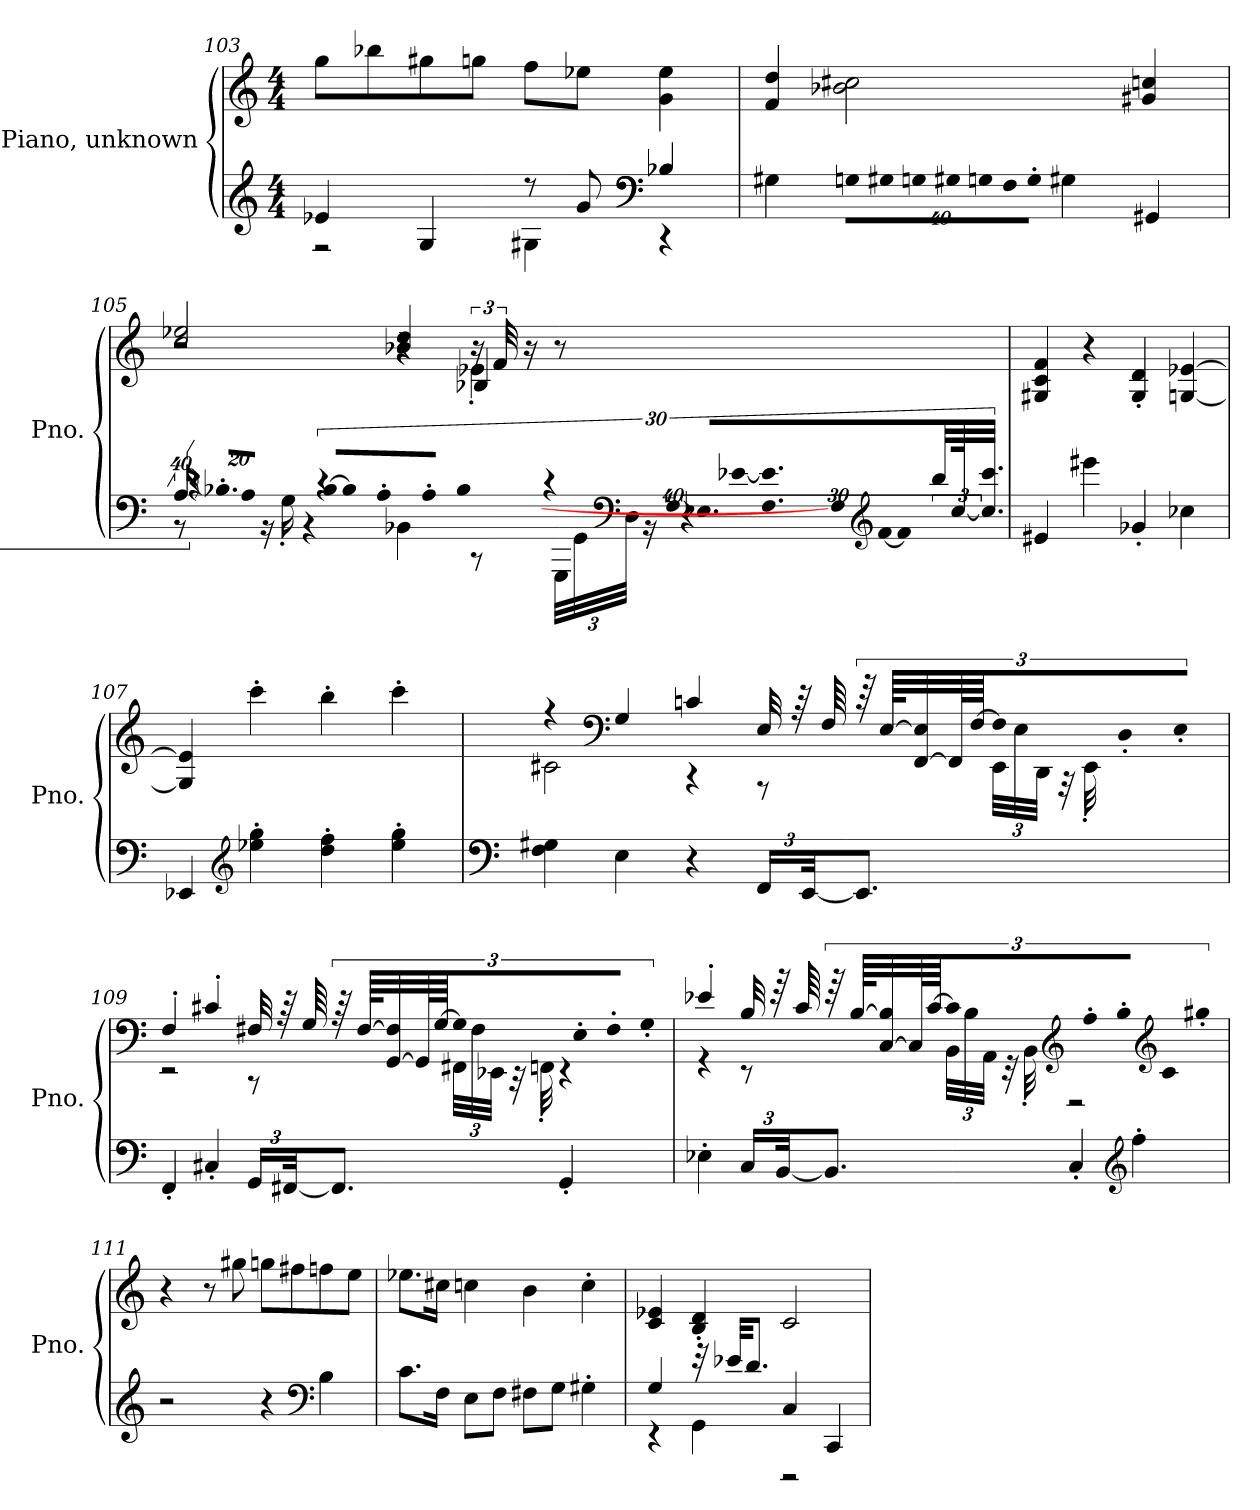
**kern	**kern
*part1	*part1
*staff2	*staff1
*I"Piano, unknown	*
*I'Pno.	*
!!LO:PB:g=z
*clefG2	*clefG2
*k[]	*k[]
*M4/4	*M4/4
=103	=103
*^	*
4e-X/	2r	8gg\L
.	.	8bb-X\
4G/	.	8gg#X\
.	.	8ggn\J
8r	4G#X\	8ff\L
8g/	.	8ee-X\J
*clefF4	*	*
4B-X/	4r	4g\ 4ee-\
*v	*v	*
=104	=104
4G#X\	4f/ 4dd/
*Xbrackettup	*
!LO:N:vis=32	!
640%23Gn\LLL	2b-X\ 2cc#X\
!LO:N:vis=32	!
640%23G#X\	.
!LO:N:vis=32	!
640%23Gn\	.
!LO:N:vis=32	!
640%23G#X\	.
!LO:N:vis=32	!
640%23Gn\	.
!LO:N:vis=32	!
640%23F\	.
!LO:N:vis=32	!
640%23G'\JJJ	.
4G#X\	.
.	4g#X/ 4ccn/
4GG#X/	.
.	640ryy
!!LO:LB:g=z
=105	=105
*brackettup	*
!LO:N:vis=32	!
*^	*^
*	*	*	*^
640%23A/	8r	2cc/ 2ee-X/	2r	2r
!LO:N:vis=128	!	!	!	!
1920%17r	.	.	.	.
!LO:N:vis=64.	!	!	!	!
640%17B-X'/KLLL	.	.	.	.
!LO:N:vis=32	!	!	!	!
640%23A/JJJ	.	.	.	.
!LO:N:vis=128	!	!	!	!
1920%17r	.	.	.	.
!LO:N:vis=256	!	!	!	!
[1920%17B-/KKLLL	.	.	.	.
32B-/J]	16r	.	.	.
16A'/	.	.	.	.
.	16G'\	.	.	.
32A'/JJk	.	.	.	.
4B-/	4r	.	.	.
4r	4BB-X\	4b-X/ 4dd/	4r	4r
!LO:N:vis=32	!	!	!	!
640%23F/	8r	24r	4e-X'\	4B-X/
!LO:N:vis=128	!	!	!	!
1920%17r	.	.	.	.
.	.	48f/	.	.
!LO:N:vis=64.	!	!	!	!
640%17E-X/LLLL	.	.	.	.
.	.	16r	.	.
!LO:N:vis=256	!	!	!	!
[1920%17e-X/K	.	.	.	.
!LO:N:vis=64.	!	!	!	!
[640%17F/ 640%17e-/]	.	.	.	.
1920ryy	.	.	.	.
!LO:N:vis=256	!	!	!	!
1920%17F/L]	.	.	.	.
*clefG2	*	*	*	*
!LO:N:vis=256	!	!	!	!
[1920%17f/JJJ	.	.	.	.
*	*Xbrackettup	*	*	*
16f/]	48E-\LLL	8r	.	.
.	48e-\	.	.	.
*clefF4	*	*	*	*
.	48D\JJJ	.	.	.
48d/L	16r	.	.	.
[96E-/K	.	.	.	.
48.E-/] 48.e-/JJJ	.	.	.	.
*v	*v	*	*	*
*	*v	*v	*v
=106	=106
4GG#X/	4G#X/ 4c/ 4f/
4g#X\	4r
4BB-X'/	4G#/' 4d/'
4E-X\	[4Gn/ [4e-X/
!!LO:LB:g=z
=107	=107
4EE-X/	4G/] 4e-/]
*clefG2	*
4ee-X\' 4gg\'	4ccc'\
4dd\' 4ff\'	4bb'\
4ee-\' 4gg\'	4ccc'\
=108	=108
*clefF4	*
*	*^
4F\ 4G#X\	4r	2c#X\
*	*clefF4	*
4E\	4G/	.
4r	4cn/	4r
24FF/LL	32E/	8r
.	64r	.
[48EE/JK	.	.
.	64F/	.
8.EE/J]	96r	.
.	[96E/KLLL	.
.	[48FF/ 48E/]	.
.	96FF/L]	.
.	[96F/JJ	.
*	*	*Xbrackettup
.	16F/]	48EE\LLL
.	.	48E\
.	.	48DD\JJJ
.	32D'/L	32r
.	32E'/JJJ	32EE'\
!!LO:LB:g=z	!!
=109	=109	=109
4FF'/	4F'/	2r
4C#X'/	4c#X'/	.
24GG/LL	32F#X/	8r
.	64r	.
[48FF#X/JK	.	.
.	64G/	.
*	*brackettup	*
8.FF#/J]	96r	.
.	[96F#/KLLL	.
.	[48GG/ 48F#/]	.
.	96GG/L]	.
.	[96G/JJ	.
*	*	*Xbrackettup
.	16G/]	48FF#X\LLL
.	.	48F#\
.	.	48EE-X\JJJ
.	32E'/L	32r
.	32F#'/JJJ	32FFn'\
4GG'/	4G'/	4r
=110	=110	=110
4E-X'\	4e-X'/	4r
24C/LL	32B/	8r
.	64r	.
[48BB/JK	.	.
.	64c/	.
*	*brackettup	*
8.BB/J]	96r	.
.	[96B/KLLL	.
.	[48C/ 48B/]	.
.	96C/L]	.
.	[96c/JJ	.
*	*	*Xbrackettup
.	16c/]	48BB\LLL
.	.	48B\
.	.	48AA\JJJ
.	32A'/L	32r
.	32B'/JJJ	32BB'\
*	*clefG2	*
4C'/	4c/	2r
*clefG2	*	*
4ff'\	4gg#X'/	.
*	*v	*v
!!LO:LB:g=z
=111	=111
2r	4r
.	8r
.	8gg#X\
4r	8ggn\L
.	8ff#X\
*clefF4	*
4B\	8ffn\
.	8ee\J
=112	=112
8.c\L	8.ee-X\L
16F\Jk	16cc#X\Jk
8E\L	4ccn\
8F\J	.
8F#X\L	4b\
8G\J	.
4G#X'\	4cc'\
=113	=113
*^	*
4G/	4r	4c/ 4e-X/
32r	4GG\	4B/' 4d/'
32e-X/KKL	.	.
8.d/J	.	.
4C/	2r	2c/
4CC/	.	.
*v	*v	*
=	=
*-	*-
